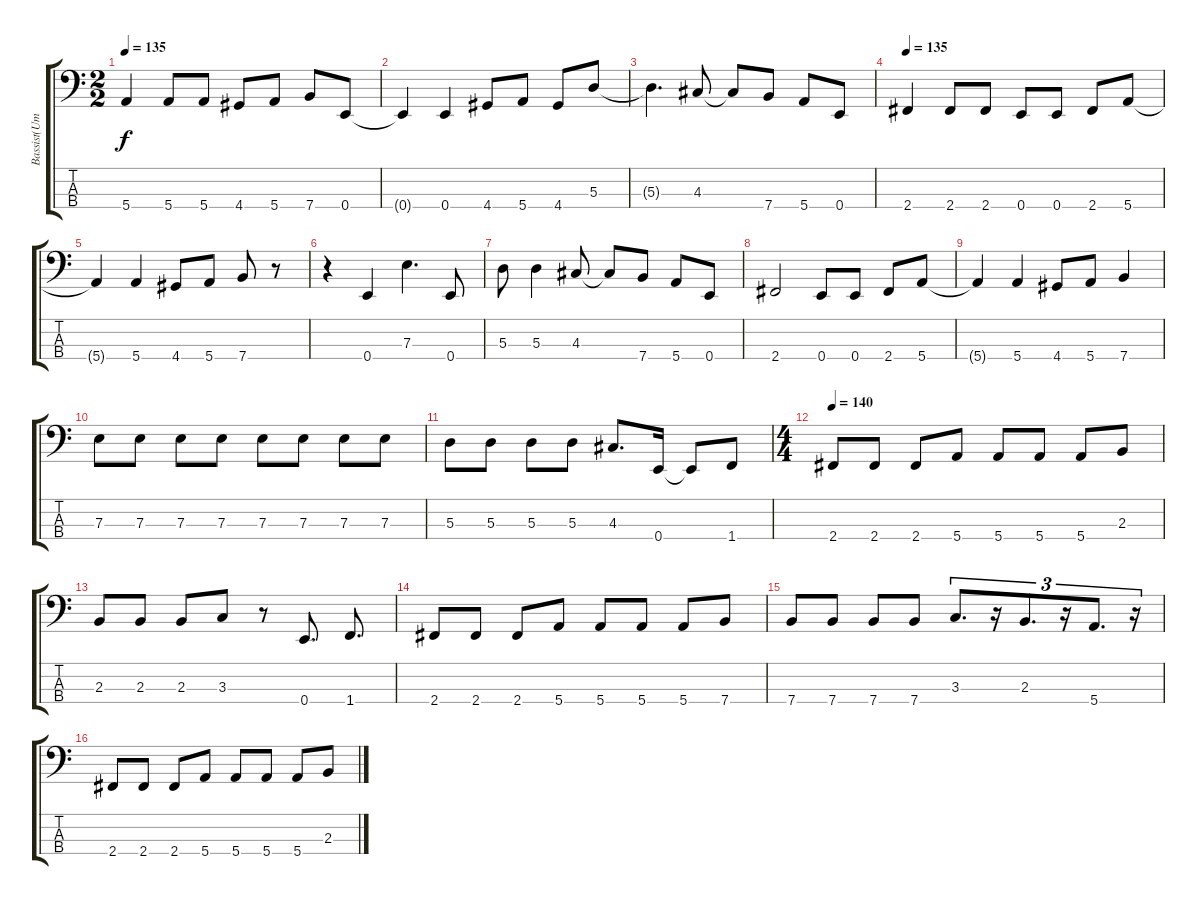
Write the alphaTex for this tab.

\track ("Bassist(Umesh)" "Bassist(Um") {instrument slapbass1}
\staff {score tabs}
\tuning (G2 D2 A1 E1) {hide}
\ts (2 2)
\tempo 135
\clef f4
\ks c
5.4{t}.4{dy f} 5.4.8 5.4.8 4.4.8 5.4.8 7.4.8 0.4.8 |
0.4{t}.4 0.4.4 4.4.8 5.4.8 4.4.8 5.3.8 |
5.3{t}.4{d} 4.3.8 4.3{t}.8 7.4.8 5.4.8 0.4.8 |
\tempo 135
2.4.4 2.4.8 2.4.8 0.4.8 0.4.8 2.4.8 5.4.8 |
5.4{t}.4 5.4.4 4.4.8 5.4.8 7.4.8 r.8 |
r.4 0.4.4 7.3.4{d} 0.4.8 |
5.3.8 5.3.4 4.3.8 4.3{t}.8 7.4.8 5.4.8 0.4.8 |
2.4.2 0.4.8 0.4.8 2.4.8 5.4.8 |
5.4{t}.4 5.4.4 4.4.8 5.4.8 7.4.4 |
7.3.8 7.3.8 7.3.8 7.3.8 7.3.8 7.3.8 7.3.8 7.3.8 |
5.3.8 5.3.8 5.3.8 5.3.8 4.3.8{d} 0.4.16 0.4{t}.8 1.4.8 |
\ts (4 4)
\tempo 140
2.4.8 2.4.8 2.4.8 5.4.8 5.4.8 5.4.8 5.4.8 2.3.8 |
2.3.8 2.3.8 2.3.8 3.3.8 r.8 0.4.8{d} 1.4.8{d} |
2.4.8 2.4.8 2.4.8 5.4.8 5.4.8 5.4.8 5.4.8 7.4.8 |
7.4.8 7.4.8 7.4.8 7.4.8 3.3.8{d tu (3 2)} r.16{tu (3 2)} 2.3.8{d tu (3 2)} r.16{tu (3 2)} 5.4.8{d tu (3 2)} r.16{tu (3 2)} |
2.4.8 2.4.8 2.4.8 5.4.8 5.4.8 5.4.8 5.4.8 2.3.8
